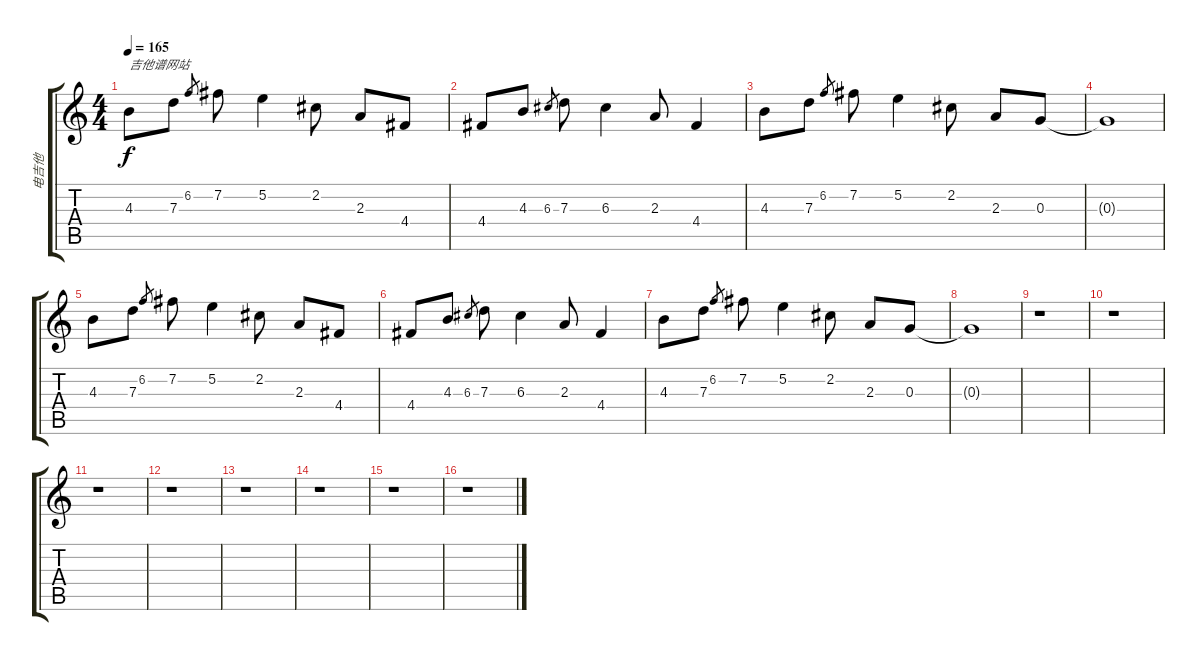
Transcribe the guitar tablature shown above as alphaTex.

\track ("电吉他" "电吉他") {instrument distortionguitar}
\staff {score tabs}
\tuning (E4 B3 G3 D3 A2 E2) {hide}
\ts (4 4)
\tempo 165
\clef g2
\ks c
4.3.8{txt "吉他谱网站" dy f instrument distortionguitar} 7.3.8 6.2.8{gr} 7.2.8 5.2.4 2.2.8 2.3.8 4.4.8 |
4.4.8 4.3.8 6.3.8{gr} 7.3.8 6.3.4 2.3.8 4.4.4 |
4.3.8 7.3.8 6.2.8{gr} 7.2.8 5.2.4 2.2.8 2.3.8 0.3.8 |
0.3{t}.1 |
4.3.8 7.3.8 6.2.8{gr} 7.2.8 5.2.4 2.2.8 2.3.8 4.4.8 |
4.4.8 4.3.8 6.3.8{gr} 7.3.8 6.3.4 2.3.8 4.4.4 |
4.3.8 7.3.8 6.2.8{gr} 7.2.8 5.2.4 2.2.8 2.3.8 0.3.8 |
0.3{t}.1 |
r.1 |
r.1 |
r.1 |
r.1 |
r.1 |
r.1 |
r.1 |
r.1
